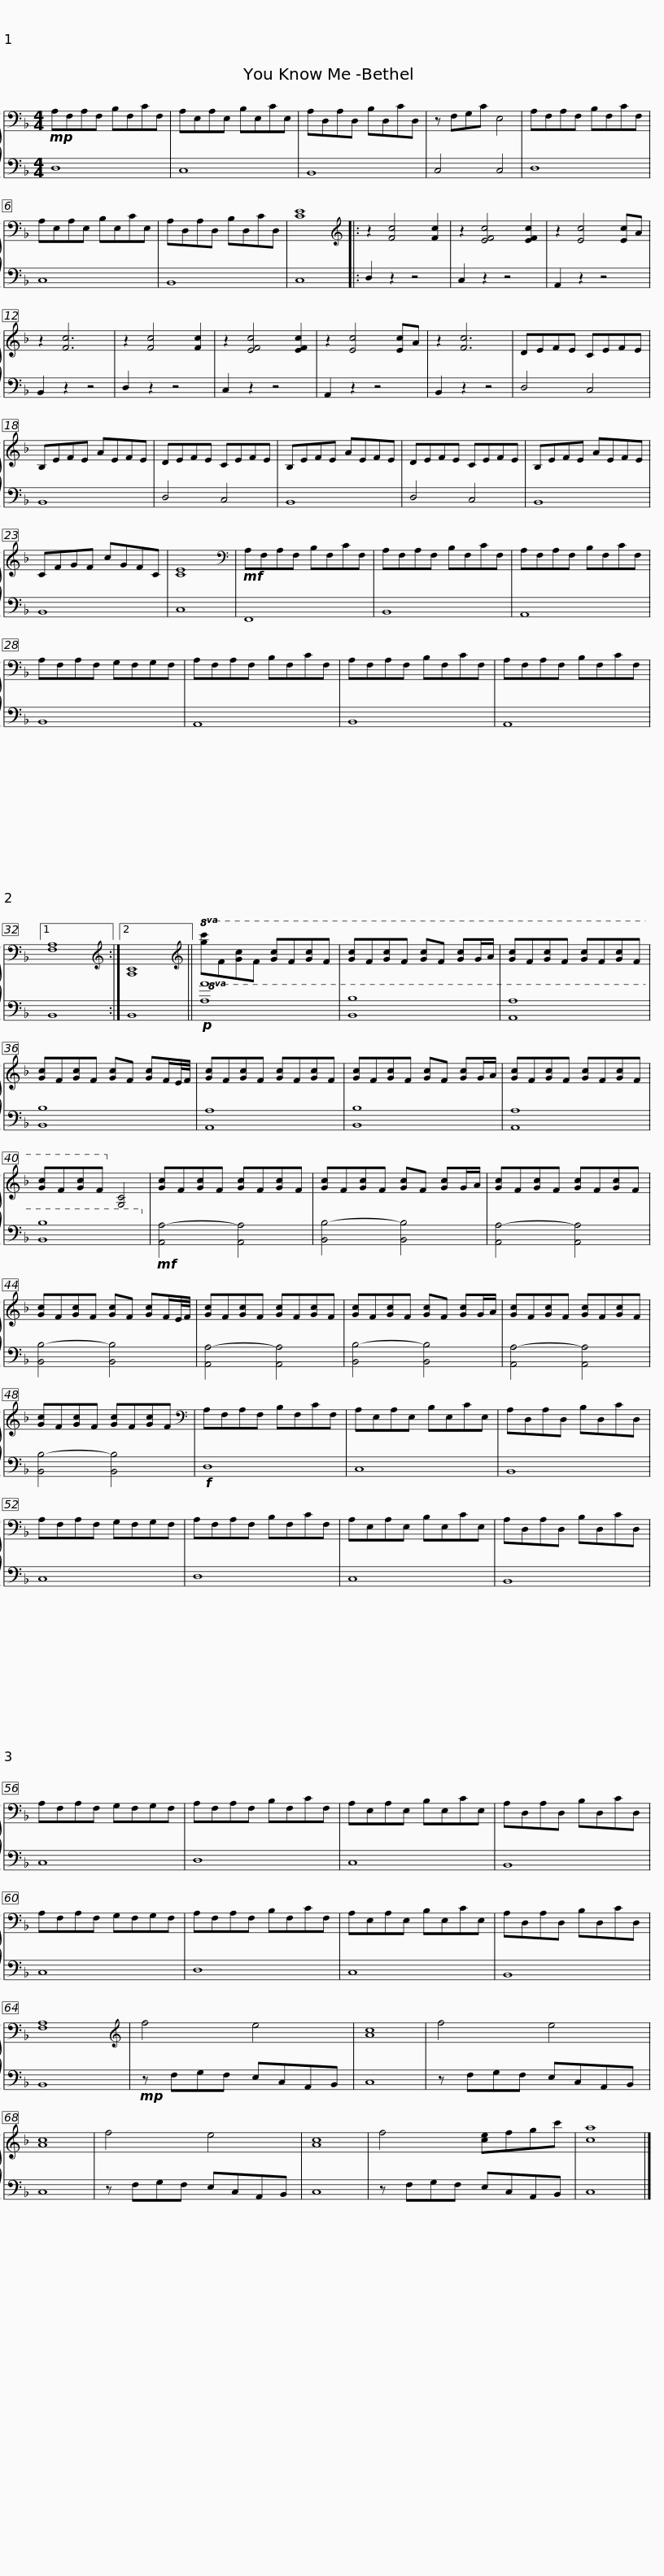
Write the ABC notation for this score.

X:1
%%score { 1 | 2 }
L:1/8
M:4/4
I:linebreak $
K:F
V:1 bass
V:2 bass
V:1
!mp! A,F,A,F, B,F,CF, | A,E,A,E, B,E,CE, | A,D,A,D, B,D,CD, | z F,G,C E,4 | A,F,A,F, B,F,CF, |$ %5
 A,E,A,E, B,E,CE, | A,D,A,D, B,D,CD, | [CE]8 |:[K:treble] z2 [Fc]4 [Fc]2 | z2 [EFc]4 [EFc]2 | %10
 z2 [Ec]4 [Ec]A | z2 [Fc]6 |$ z2 [Fc]4 [Fc]2 | z2 [EFc]4 [EFc]2 | z2 [Ec]4 [Ec]A | %15
 z2 [Fc]6 | DEFE CEFE | B,EFE AEFE |$ DEFE CEFE | B,EFE AEFE | %20
 DEFE CEFE | B,EFE AEFE | CFGF cGFC |$ [CE]8 |[K:bass]!mf! A,F,A,F, B,F,CF, | %25
 A,F,A,F, B,F,CF, | A,F,A,F, B,F,CF, | A,F,A,F, G,F,G,F, |$ A,F,A,F, B,F,CF, | A,F,A,F, B,F,CF, | %30
 A,F,A,F, B,F,CF, |1 [F,A,]8 :|2[K:treble] [A,C]8 ||[K:treble]!8va(! [gc']f[gc']f [gc']f[gc']f |$ [gc']f[gc']f [gc']f [gc']g/a/ | %35
 [gc']f[gc']f [gc']f[gc']f | [gc']f[gc']f [gc']f [gc']f/e/4f/4 | [gc']f[gc']f [gc']f[gc']f |$ [gc']f[gc']f [gc']f [gc']g/a/ | [gc']f[gc']f [gc']f[gc']f | %40
 [gc']f[gc']f!8va)! [Gc]4 | [Gc]F[Gc]F [Gc]F[Gc]F | [Gc]F[Gc]F [Gc]F [Gc]G/A/ |$ [Gc]F[Gc]F [Gc]F[Gc]F | [Gc]F[Gc]F [Gc]F [Gc]F/E/4F/4 | %45
 [Gc]F[Gc]F [Gc]F[Gc]F | [Gc]F[Gc]F [Gc]F [Gc]G/A/ |$ [Gc]F[Gc]F [Gc]F[Gc]F | [Gc]F[Gc]F [Gc]F[Gc]F |[K:bass] A,F,A,F, B,F,CF, | %50
 A,E,A,E, B,E,CE, | A,D,A,D, B,D,CD, |$ A,F,A,F, G,F,G,F, | A,F,A,F, B,F,CF, | A,E,A,E, B,E,CE, | %55
 A,D,A,D, B,D,CD, | A,F,A,F, G,F,G,F, |$ A,F,A,F, B,F,CF, | A,E,A,E, B,E,CE, | A,D,A,D, B,D,CD, | %60
 A,F,A,F, G,F,G,F, | A,F,A,F, B,F,CF, |$ A,E,A,E, B,E,CE, | A,D,A,D, B,D,CD, | [F,A,]8 | %65
[K:treble] f4 e4 | [Ac]8 | f4 e4 | [Ac]8 |$ f4 e4 | %70
 [Ac]8 | f4 [ce]fgc' | [ca]8 |] %73
V:2
 D,8 | C,8 | B,,8 | C,4 C,4 | D,8 |$ %5
 C,8 | B,,8 | C,8 |: D,2 z2 z4 | C,2 z2 z4 | %10
 A,,2 z2 z4 | B,,2 z2 z4 |$ D,2 z2 z4 | C,2 z2 z4 | A,,2 z2 z4 | %15
 B,,2 z2 z4 | D,4 C,4 | B,,8 |$ D,4 C,4 | B,,8 | %20
 D,4 C,4 | B,,8 | B,,8 |$ C,8 | F,,8 | %25
 B,,8 | A,,8 | B,,8 |$ A,,8 | B,,8 | %30
 A,,8 |1 B,,8 :|2 B,,8 ||!p!!8va(! [A,A]8 |$ [B,B]8 | %35
 [A,A]8 | [B,B]8 | [A,A]8 |$ [B,B]8 | [A,A]8 | %40
 [B,B]8!8va)! |!mf! [A,,A,-]4 [A,,A,]4 | [B,,B,-]4 [B,,B,]4 |$ [A,,A,-]4 [A,,A,]4 | [B,,B,-]4 [B,,B,]4 | %45
 [A,,A,-]4 [A,,A,]4 | [B,,B,-]4 [B,,B,]4 |$ [A,,A,-]4 [A,,A,]4 | [B,,B,-]4 [B,,B,]4 |!f! D,8 | %50
 C,8 | B,,8 |$ C,8 | D,8 | C,8 | %55
 B,,8 | C,8 |$ D,8 | C,8 | B,,8 | %60
 C,8 | D,8 |$ C,8 | B,,8 | B,,8 | %65
!mp! z F,G,F, E,C,A,,B,, | C,8 | z F,G,F, E,C,A,,B,, | C,8 |$ z F,G,F, E,C,A,,B,, | %70
 C,8 | z F,G,F, E,C,A,,B,, | C,8 |] %73
